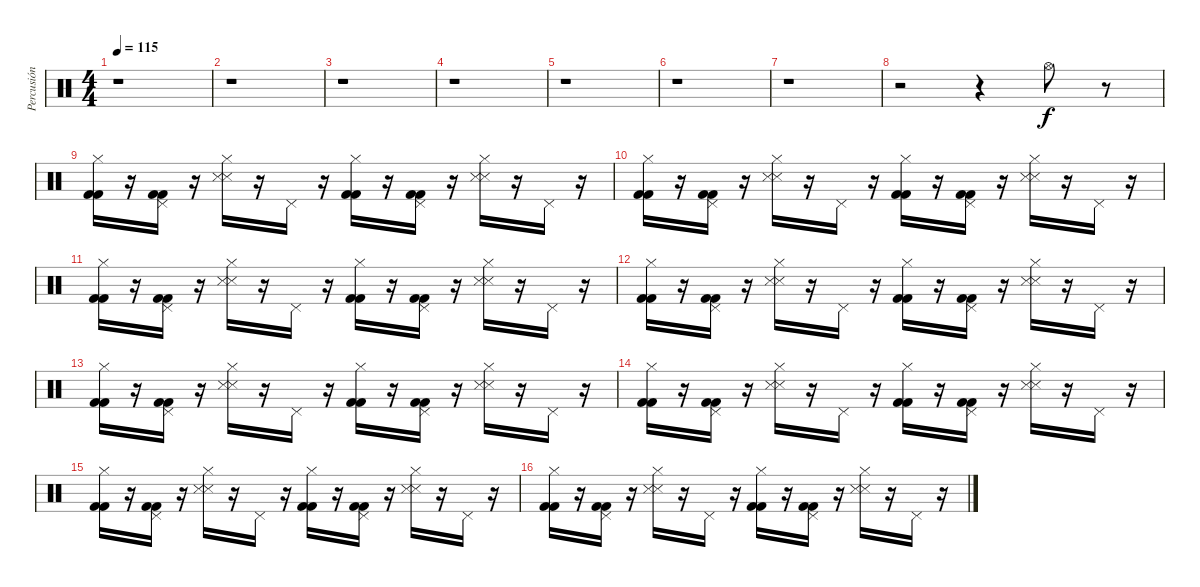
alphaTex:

\track ("Percusión" "Percusión") {instrument percussion}
\staff {score}
\articulation defaults
\ts (4 4)
\tempo 115
\clef neutral
\ks c
r.1{dy f} |
r.1 |
r.1 |
r.1 |
r.1 |
r.1 |
r.1 |
r.2 r.4 "Hi-Hat (open)".8 r.8 |
("Hi-Hat (closed)" "Kick (hit) 2" "Kick (hit) 2").16 r.16 ("Pedal Hi-Hat (hit)" "Kick (hit) 2" "Kick (hit) 2").16 r.16 ("Hi-Hat (closed)" "Snare (side stick) 3" "Snare (side stick) 3").16 r.16 "Pedal Hi-Hat (hit)".16 r.16 ("Hi-Hat (closed)" "Kick (hit) 2" "Kick (hit) 2").16 r.16 ("Pedal Hi-Hat (hit)" "Kick (hit) 2" "Kick (hit) 2").16 r.16 ("Hi-Hat (closed)" "Snare (side stick) 3" "Snare (side stick) 3").16 r.16 "Pedal Hi-Hat (hit)".16 r.16 |
("Hi-Hat (closed)" "Kick (hit) 2" "Kick (hit) 2").16 r.16 ("Pedal Hi-Hat (hit)" "Kick (hit) 2" "Kick (hit) 2").16 r.16 ("Hi-Hat (closed)" "Snare (side stick) 3" "Snare (side stick) 3").16 r.16 "Pedal Hi-Hat (hit)".16 r.16 ("Hi-Hat (closed)" "Kick (hit) 2" "Kick (hit) 2").16 r.16 ("Pedal Hi-Hat (hit)" "Kick (hit) 2" "Kick (hit) 2").16 r.16 ("Hi-Hat (closed)" "Snare (side stick) 3" "Snare (side stick) 3").16 r.16 "Pedal Hi-Hat (hit)".16 r.16 |
("Hi-Hat (closed)" "Kick (hit) 2" "Kick (hit) 2").16 r.16 ("Pedal Hi-Hat (hit)" "Kick (hit) 2" "Kick (hit) 2").16 r.16 ("Hi-Hat (closed)" "Snare (side stick) 3" "Snare (side stick) 3").16 r.16 "Pedal Hi-Hat (hit)".16 r.16 ("Hi-Hat (closed)" "Kick (hit) 2" "Kick (hit) 2").16 r.16 ("Pedal Hi-Hat (hit)" "Kick (hit) 2" "Kick (hit) 2").16 r.16 ("Hi-Hat (closed)" "Snare (side stick) 3" "Snare (side stick) 3").16 r.16 "Pedal Hi-Hat (hit)".16 r.16 |
("Hi-Hat (closed)" "Kick (hit) 2" "Kick (hit) 2").16 r.16 ("Pedal Hi-Hat (hit)" "Kick (hit) 2" "Kick (hit) 2").16 r.16 ("Hi-Hat (closed)" "Snare (side stick) 3" "Snare (side stick) 3").16 r.16 "Pedal Hi-Hat (hit)".16 r.16 ("Hi-Hat (closed)" "Kick (hit) 2" "Kick (hit) 2").16 r.16 ("Pedal Hi-Hat (hit)" "Kick (hit) 2" "Kick (hit) 2").16 r.16 ("Hi-Hat (closed)" "Snare (side stick) 3" "Snare (side stick) 3").16 r.16 "Pedal Hi-Hat (hit)".16 r.16 |
("Hi-Hat (closed)" "Kick (hit) 2" "Kick (hit) 2").16 r.16 ("Pedal Hi-Hat (hit)" "Kick (hit) 2" "Kick (hit) 2").16 r.16 ("Hi-Hat (closed)" "Snare (side stick) 3" "Snare (side stick) 3").16 r.16 "Pedal Hi-Hat (hit)".16 r.16 ("Hi-Hat (closed)" "Kick (hit) 2" "Kick (hit) 2").16 r.16 ("Pedal Hi-Hat (hit)" "Kick (hit) 2" "Kick (hit) 2").16 r.16 ("Hi-Hat (closed)" "Snare (side stick) 3" "Snare (side stick) 3").16 r.16 "Pedal Hi-Hat (hit)".16 r.16 |
("Hi-Hat (closed)" "Kick (hit) 2" "Kick (hit) 2").16 r.16 ("Pedal Hi-Hat (hit)" "Kick (hit) 2" "Kick (hit) 2").16 r.16 ("Hi-Hat (closed)" "Snare (side stick) 3" "Snare (side stick) 3").16 r.16 "Pedal Hi-Hat (hit)".16 r.16 ("Hi-Hat (closed)" "Kick (hit) 2" "Kick (hit) 2").16 r.16 ("Pedal Hi-Hat (hit)" "Kick (hit) 2" "Kick (hit) 2").16 r.16 ("Hi-Hat (closed)" "Snare (side stick) 3" "Snare (side stick) 3").16 r.16 "Pedal Hi-Hat (hit)".16 r.16 |
("Hi-Hat (closed)" "Kick (hit) 2" "Kick (hit) 2").16 r.16 ("Pedal Hi-Hat (hit)" "Kick (hit) 2" "Kick (hit) 2").16 r.16 ("Hi-Hat (closed)" "Snare (side stick) 3" "Snare (side stick) 3").16 r.16 "Pedal Hi-Hat (hit)".16 r.16 ("Hi-Hat (closed)" "Kick (hit) 2" "Kick (hit) 2").16 r.16 ("Pedal Hi-Hat (hit)" "Kick (hit) 2" "Kick (hit) 2").16 r.16 ("Hi-Hat (closed)" "Snare (side stick) 3" "Snare (side stick) 3").16 r.16 "Pedal Hi-Hat (hit)".16 r.16 |
("Hi-Hat (closed)" "Kick (hit) 2" "Kick (hit) 2").16 r.16 ("Pedal Hi-Hat (hit)" "Kick (hit) 2" "Kick (hit) 2").16 r.16 ("Hi-Hat (closed)" "Snare (side stick) 3" "Snare (side stick) 3").16 r.16 "Pedal Hi-Hat (hit)".16 r.16 ("Hi-Hat (closed)" "Kick (hit) 2" "Kick (hit) 2").16 r.16 ("Pedal Hi-Hat (hit)" "Kick (hit) 2" "Kick (hit) 2").16 r.16 ("Hi-Hat (closed)" "Snare (side stick) 3" "Snare (side stick) 3").16 r.16 "Pedal Hi-Hat (hit)".16 r.16
